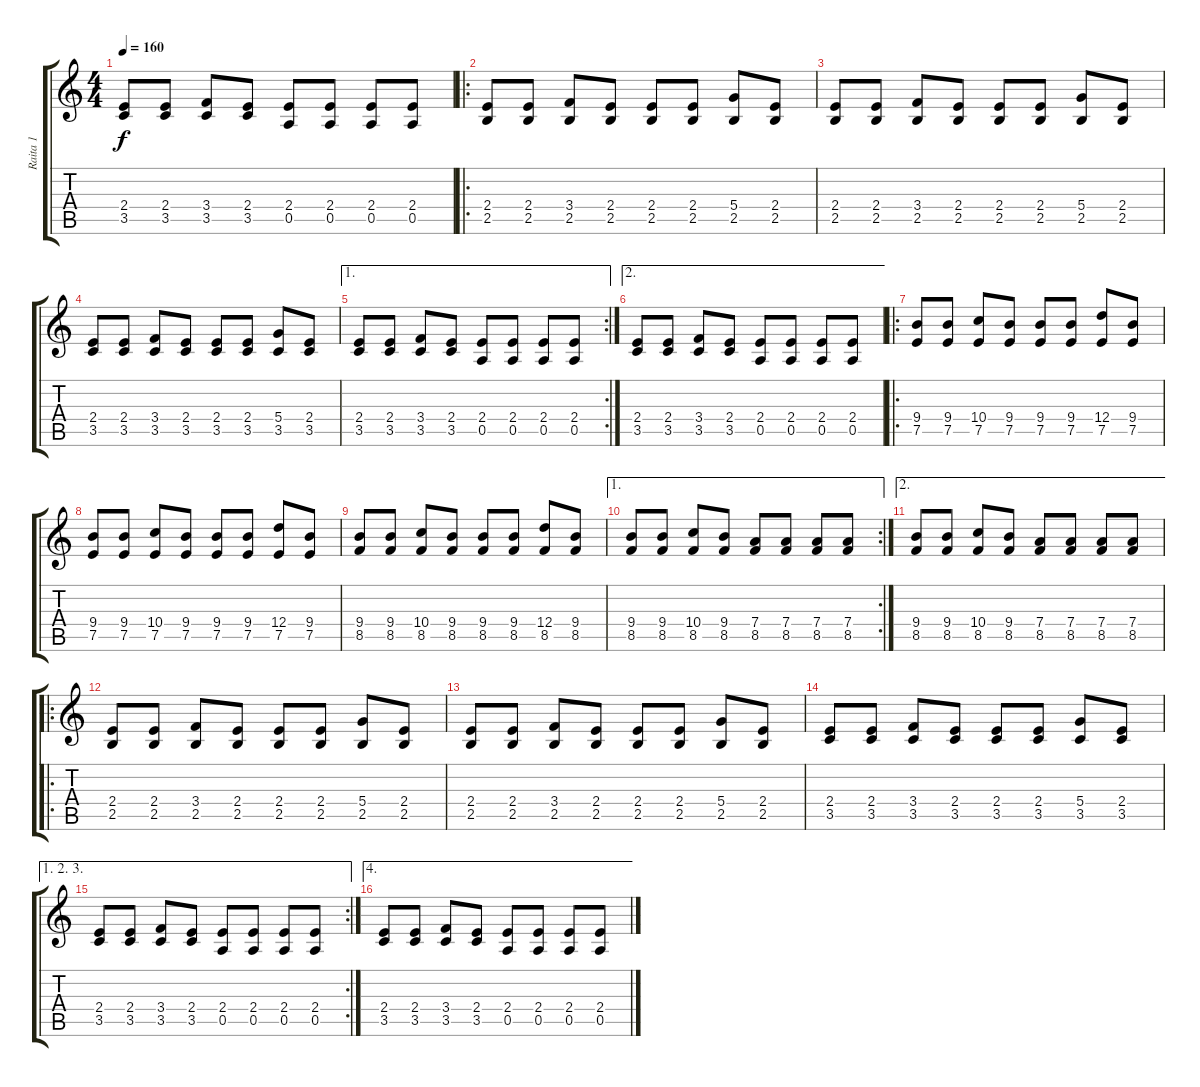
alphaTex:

\track ("Raita 1" "Raita 1") {instrument overdrivenguitar}
\staff {score tabs}
\tuning (E4 B3 G3 D3 A2 E2) {hide}
\ts (4 4)
\tempo 160
\clef g2
\ks c
(2.4 3.5).8{dy f} (2.4 3.5).8 (3.4 3.5).8 (2.4 3.5).8 (2.4 0.5).8 (2.4 0.5).8 (2.4 0.5).8 (2.4 0.5).8 |
\ro
(2.4 2.5).8 (2.4 2.5).8 (3.4 2.5).8 (2.4 2.5).8 (2.4 2.5).8 (2.4 2.5).8 (5.4 2.5).8 (2.4 2.5).8 |
(2.4 2.5).8 (2.4 2.5).8 (3.4 2.5).8 (2.4 2.5).8 (2.4 2.5).8 (2.4 2.5).8 (5.4 2.5).8 (2.4 2.5).8 |
(2.4 3.5).8 (2.4 3.5).8 (3.4 3.5).8 (2.4 3.5).8 (2.4 3.5).8 (2.4 3.5).8 (5.4 3.5).8 (2.4 3.5).8 |
\ae 1
\rc 2
(2.4 3.5).8 (2.4 3.5).8 (3.4 3.5).8 (2.4 3.5).8 (2.4 0.5).8 (2.4 0.5).8 (2.4 0.5).8 (2.4 0.5).8 |
\ae 2
(2.4 3.5).8 (2.4 3.5).8 (3.4 3.5).8 (2.4 3.5).8 (2.4 0.5).8 (2.4 0.5).8 (2.4 0.5).8 (2.4 0.5).8 |
\ro
(9.4 7.5).8 (9.4 7.5).8 (10.4 7.5).8 (9.4 7.5).8 (9.4 7.5).8 (9.4 7.5).8 (12.4 7.5).8 (9.4 7.5).8 |
(9.4 7.5).8 (9.4 7.5).8 (10.4 7.5).8 (9.4 7.5).8 (9.4 7.5).8 (9.4 7.5).8 (12.4 7.5).8 (9.4 7.5).8 |
(9.4 8.5).8 (9.4 8.5).8 (10.4 8.5).8 (9.4 8.5).8 (9.4 8.5).8 (9.4 8.5).8 (12.4 8.5).8 (9.4 8.5).8 |
\ae 1
\rc 2
(9.4 8.5).8 (9.4 8.5).8 (10.4 8.5).8 (9.4 8.5).8 (7.4 8.5).8 (7.4 8.5).8 (7.4 8.5).8 (7.4 8.5).8 |
\ae 2
(9.4 8.5).8 (9.4 8.5).8 (10.4 8.5).8 (9.4 8.5).8 (7.4 8.5).8 (7.4 8.5).8 (7.4 8.5).8 (7.4 8.5).8 |
\ro
(2.4 2.5).8 (2.4 2.5).8 (3.4 2.5).8 (2.4 2.5).8 (2.4 2.5).8 (2.4 2.5).8 (5.4 2.5).8 (2.4 2.5).8 |
(2.4 2.5).8 (2.4 2.5).8 (3.4 2.5).8 (2.4 2.5).8 (2.4 2.5).8 (2.4 2.5).8 (5.4 2.5).8 (2.4 2.5).8 |
(2.4 3.5).8 (2.4 3.5).8 (3.4 3.5).8 (2.4 3.5).8 (2.4 3.5).8 (2.4 3.5).8 (5.4 3.5).8 (2.4 3.5).8 |
\ae (1 2 3)
\rc 2
(2.4 3.5).8 (2.4 3.5).8 (3.4 3.5).8 (2.4 3.5).8 (2.4 0.5).8 (2.4 0.5).8 (2.4 0.5).8 (2.4 0.5).8 |
\ae 4
(2.4 3.5).8 (2.4 3.5).8 (3.4 3.5).8 (2.4 3.5).8 (2.4 0.5).8 (2.4 0.5).8 (2.4 0.5).8 (2.4 0.5).8
